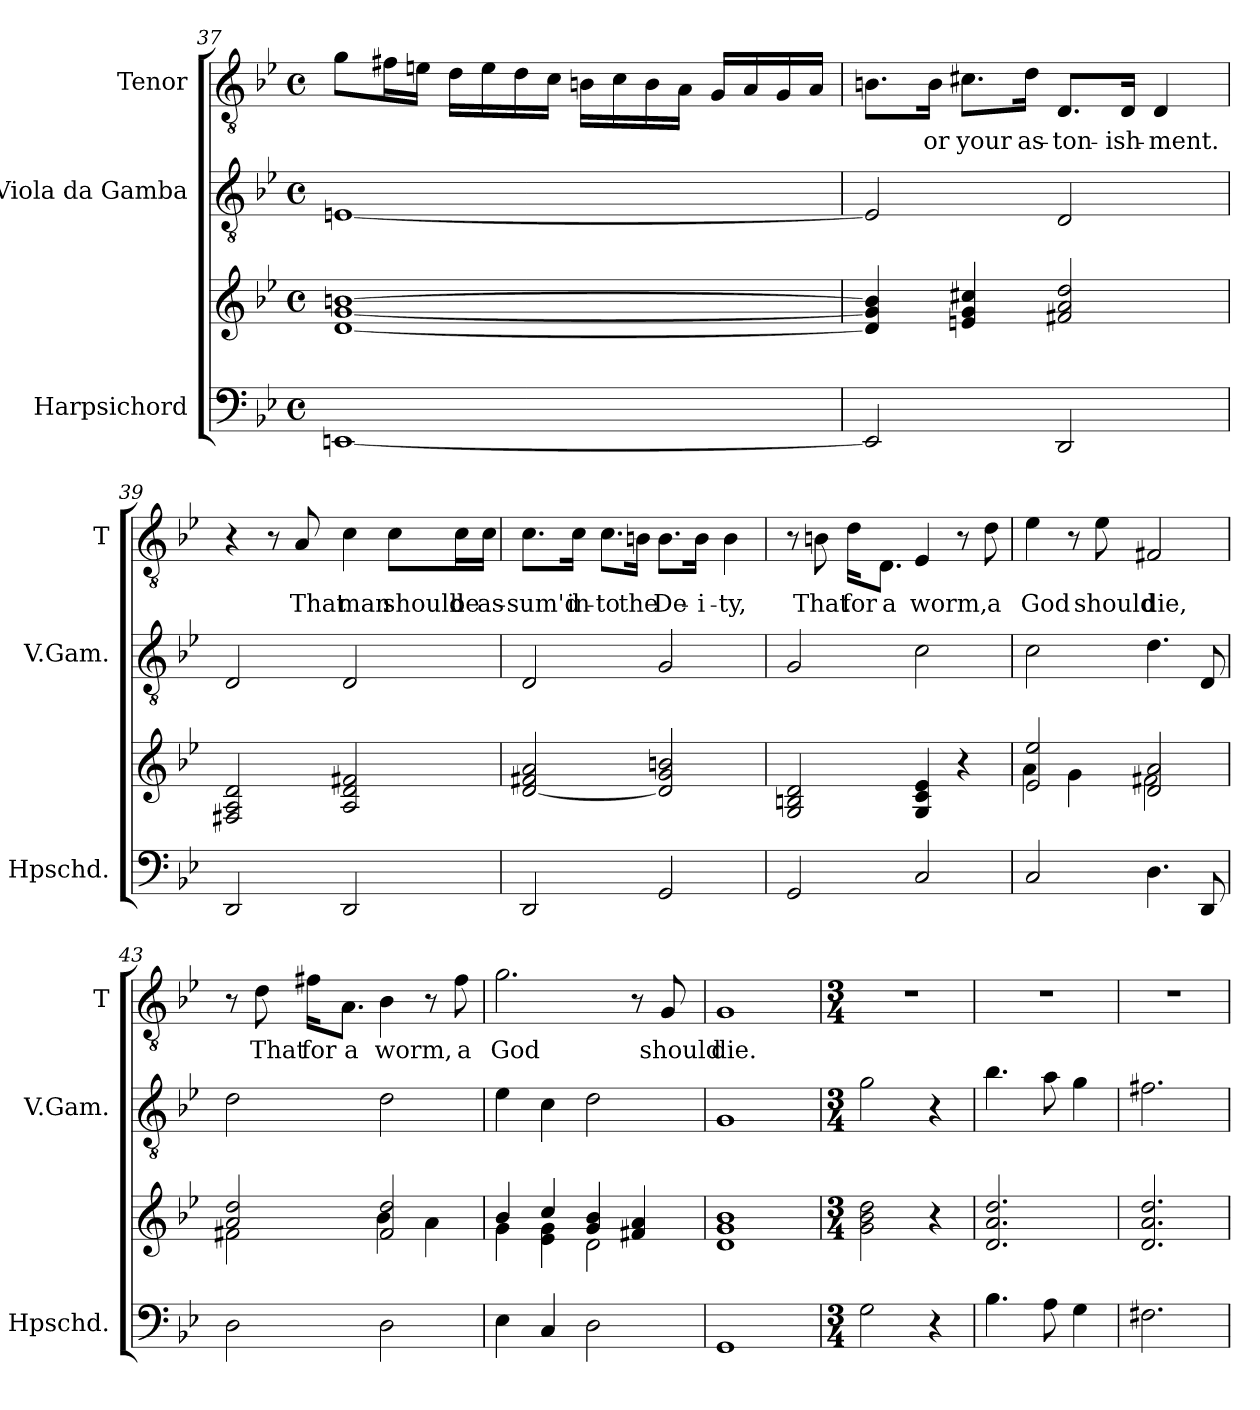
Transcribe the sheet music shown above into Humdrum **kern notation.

**kern	**kern	**kern	**kern	**text
*part3	*part3	*part2	*part1	*part1
*staff4	*staff3	*staff2	*staff1	*staff1
*I"Harpsichord	*	*I"Viola da Gamba	*I"Tenor	*
*I'Hpschd.	*	*I'V.Gam.	*I'T	*
!!LO:LB:g=z
*clefF4	*clefG2	*clefGv2	*clefGv2	*
*	*	*ITrd7c12	*	*
*k[b-e-]	*k[b-e-]	*k[b-e-]	*k[b-e-]	*
*B-:	*B-:	*B-:	*B-:	*
*M4/4	*M4/4	*M4/4	*M4/4	*
*met(c)	*met(c)	*met(c)	*met(c)	*
=37	=37	=37	=37	=37
[1EEn	[1d [1g [1bn	[1EEn	8g\L	.
.	.	.	16f#X\L	.
.	.	.	16en\JJ	.
.	.	.	16d\LL	.
.	.	.	16e\	.
.	.	.	16d\	.
.	.	.	16c\JJ	.
.	.	.	16Bn\LL	.
.	.	.	16c\	.
.	.	.	16B\	.
.	.	.	16A\JJ	.
.	.	.	16G/LL	.
.	.	.	16A/	.
.	.	.	16G/	.
.	.	.	16A/JJ	.
=38	=38	=38	=38	=38
2EE/]	4d/] 4g/] 4b/]	2EE/]	8.Bn\L	.
!	!	!	!	!LO:LY:b
.	.	.	16B\Jk	or
!	!	!	!	!LO:LY:b
.	4en/ 4g/ 4cc#X/	.	8.c#X\L	your
!	!	!	!	!LO:LY:b
.	.	.	16d\Jk	as-
!	!	!	!	!LO:LY:b
2DD/	2f#X/ 2a/ 2dd/	2DD/	8.D/L	-ton-
!	!	!	!	!LO:LY:b
.	.	.	16D/Jk	-ish-
!	!	!	!	!LO:LY:b
.	.	.	4D/	-ment.
=39	=39	=39	=39	=39
2DD/	2F#X/ 2A/ 2d/	2DD/	4r	.
.	.	.	8r	.
!	!	!	!	!LO:LY:b
.	.	.	8A/	That
!	!	!	!	!LO:LY:b
2DD/	2A/ 2d/ 2f#X/	2DD/	4c\	man
!	!	!	!	!LO:LY:b
.	.	.	8c\L	should
!	!	!	!	!LO:LY:b
.	.	.	16c\L	be
!	!	!	!	!LO:LY:b
.	.	.	16c\JJ	as-
!!LO:LB:g=z
=40	=40	=40	=40	=40
!	!	!	!	!LO:LY:b
2DD/	[2d/ 2f#X/ 2a/	2DD/	8.c\L	-sum'd
!	!	!	!	!LO:LY:b
.	.	.	16c\Jk	in-
!	!	!	!	!LO:LY:b
.	.	.	8.c\L	-to
!	!	!	!	!LO:LY:b
.	.	.	16Bn\Jk	the
!	!	!	!	!LO:LY:b
2GG/	2d/] 2g/ 2bn/	2GG/	8.B\L	De-
!	!	!	!	!LO:LY:b
.	.	.	16B\Jk	-i-
!	!	!	!	!LO:LY:b
.	.	.	4B\	-ty,
=41	=41	=41	=41	=41
2GG/	2G/ 2Bn/ 2d/	2GG/	8r	.
!	!	!	!	!LO:LY:b
.	.	.	8Bn\	That
!	!	!	!	!LO:LY:b
.	.	.	16d\KL	for
!	!	!	!	!LO:LY:b
.	.	.	8.D\J	a
!	!	!	!	!LO:LY:b
2C/	4G/ 4c/ 4e-/	2C\	4E-i/	worm,
.	4r	.	8r	.
!	!	!	!	!LO:LY:b
.	.	.	8d\	a
=42	=42	=42	=42	=42
*	*^	*	*	*
!	!	!	!	!	!LO:LY:b
2C/	2e-/ 2ee-/	4a\	2C\	4e-\	God
.	.	4g\	.	8r	.
!	!	!	!	!	!LO:LY:b
.	.	.	.	8e-\	should
!	!	!	!	!	!LO:LY:b
4.D\	2d/ 2a/	2f#X\	4.D\	2F#X/	die,
8DD/	.	.	8DD/	.	.
=43	=43	=43	=43	=43	=43
2D\	2a/ 2dd/	2f#X\	2D\	8r	.
!	!	!	!	!	!LO:LY:b
.	.	.	.	8d\	That
!	!	!	!	!	!LO:LY:b
.	.	.	.	16f#X\KL	for
!	!	!	!	!	!LO:LY:b
.	.	.	.	8.A\J	a
!	!	!	!	!	!LO:LY:b
2D\	2f#/ 2dd/	4b-\	2D\	4B-\	worm,
.	.	4a\	.	8r	.
!	!	!	!	!	!LO:LY:b
.	.	.	.	8f#\	a
!!LO:PB:g=z
=44	=44	=44	=44	=44	=44
!	!	!	!	!	!LO:LY:b
4E-\	4b-/	4g\	4E-\	2.g\	God
4C/	4cc/	4e-\ 4g\	4C\	.	.
2D\	4g/ 4b-/	2d\	2D\	.	.
.	4f#X/ 4a/	.	.	8r	.
!	!	!	!	!	!LO:LY:b
.	.	.	.	8G/	should
*	*v	*v	*	*	*
=45	=45	=45	=45	=45
*^	*	*	*	*
!	!	!	!	!	!LO:LY:b
1ryy	1GG	1d 1g 1b-	1GG	1G	die.
*v	*v	*	*	*	*
=46	=46	=46	=46	=46
*M3/4	*M3/4	*M3/4	*M3/4	*
*	*	*	*MM105	*
2G\	2g\ 2b-\ 2dd\	2G\	2.r	.
4r	4r	4r	.	.
=47	=47	=47	=47	=47
4.B-\	2.d/ 2.a/ 2.dd/	4.B-\	2.r	.
8A\	.	8A\	.	.
4G\	.	4G\	.	.
=48	=48	=48	=48	=48
2.F#X\	2.d/ 2.a/ 2.dd/	2.F#X\	2.r	.
=	=	=	=	=
*-	*-	*-	*-	*-
